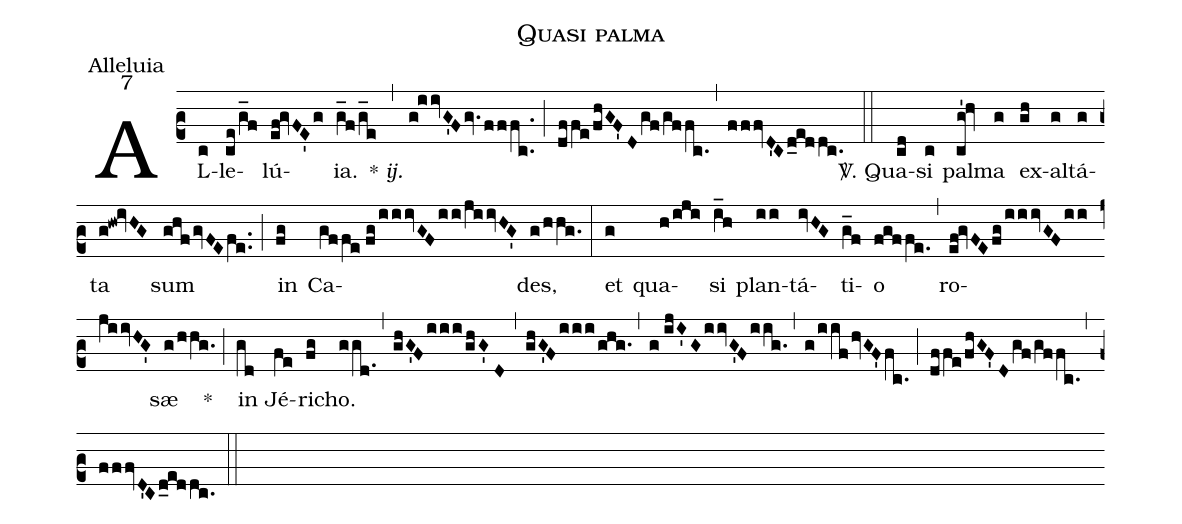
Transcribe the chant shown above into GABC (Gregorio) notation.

name: Quasi palma;
office-part: Alleluia;
mode: 7;
%%
(c2) AL(c)le(ce/g_f)lú(ef!gvFE'g)ia.(g_f/g_e) {*}~<i>ij.</i>(,) (g!iivG'Fgv.fffc..) (;) (dffe/fhGF'Dgf/gffc.) (,) (fffvD'Cd_eddc.) (::)
<sp>V/</sp>. Qua(cd)si(c) pal(cg'!hv)ma(g) ex(gh)al(g)tá(g)ta(g!hw!ivHG) sum(ghfgvFEfe..) (;) in(fg) Ca(gffe//fg/iiivGFii/jiivHG')des,(g/hhg.) (:)
et(g) qua(h/iji)si(i_h) plan(ii)tá(ivHG)ti(g_f)o(fgffe.) (,) ro(ef!gvFEfg/iiivGFii/jiivHG')sæ(g/hhg.) *(;) in(gd) Jé(fe)ri(fg)cho.(ggd.) (,) (ghG'Fiii/ghG'//D) (,) (ghG'Fiii/ghg.) (,) (g//ijI'GiivG'Fiig.) (,) (g/iifhvGF'fc.) (;) (dffe/fhGF'Dgf/gffc.) (,) (fffvD'C/!d_eddc.) (::)
